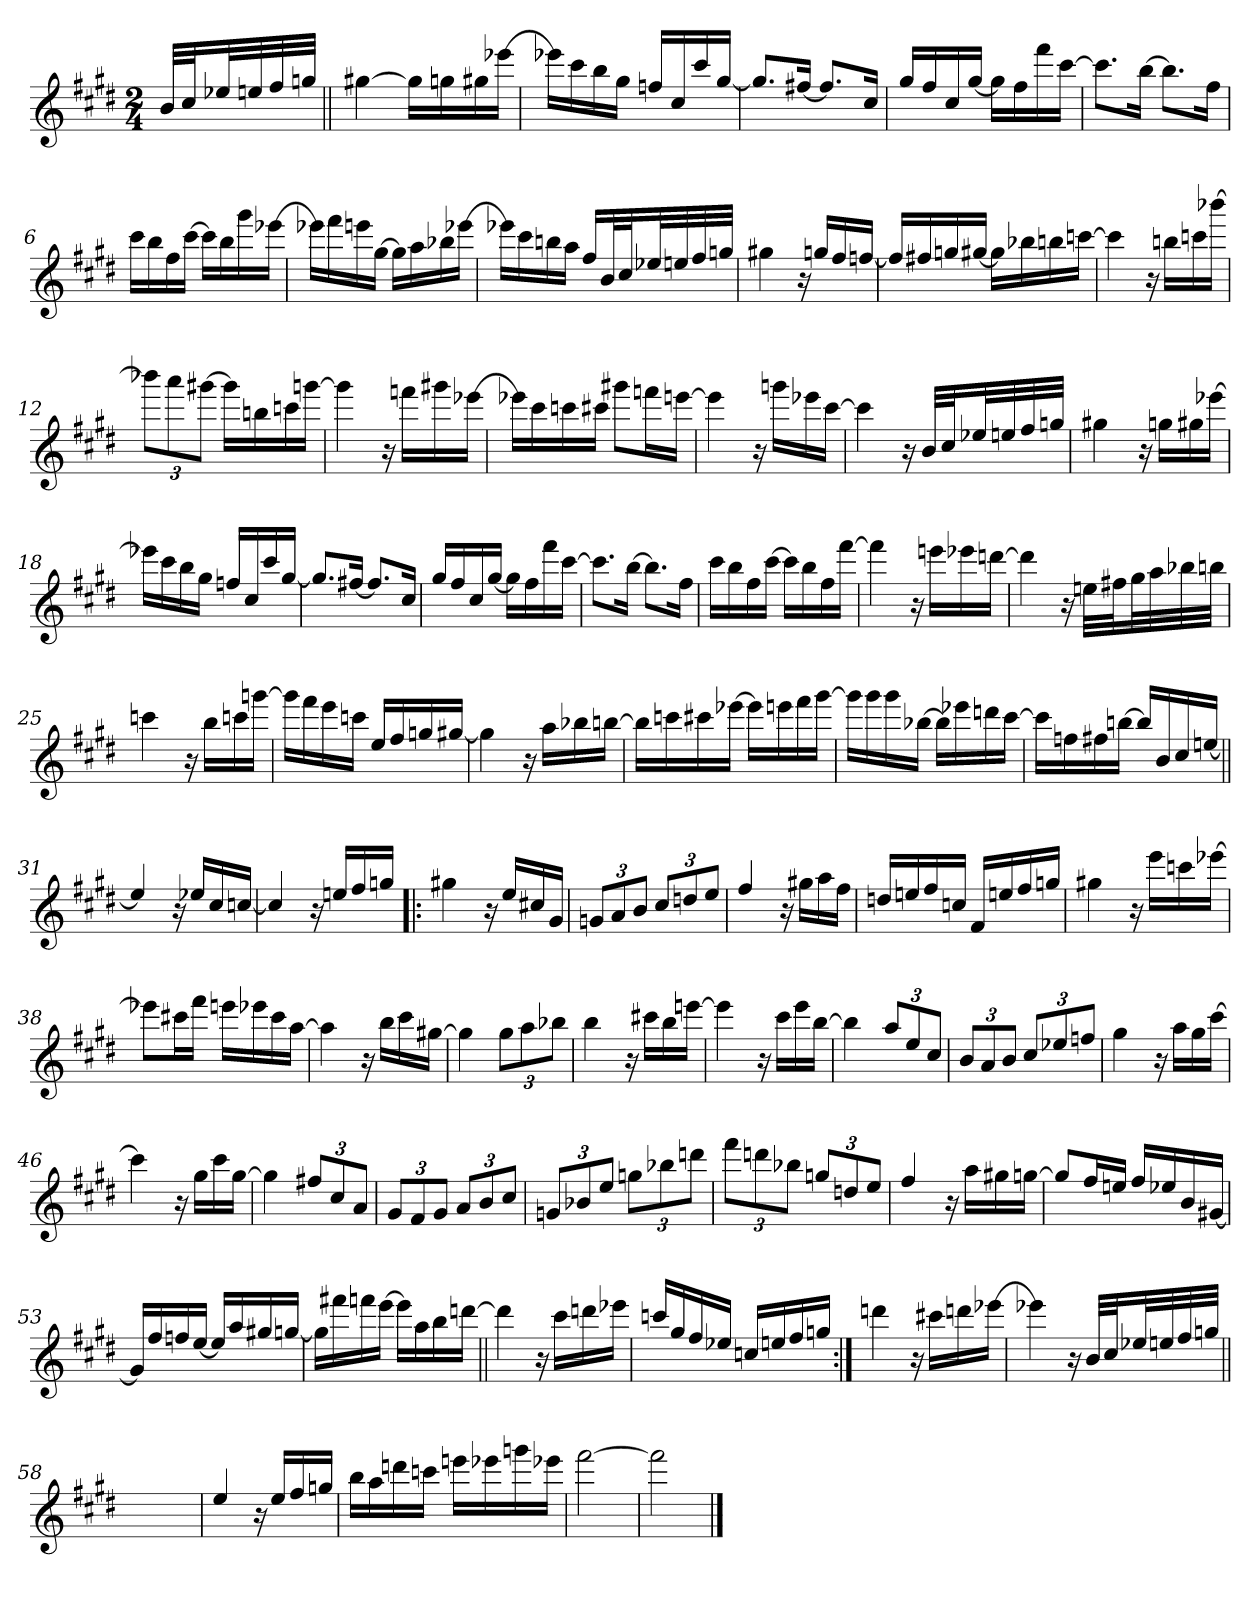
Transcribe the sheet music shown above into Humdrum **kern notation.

**kern
*part1
*staff1
*clefG2
*k[f#c#g#d#]
*E:
*M2/4
=
32b/LLL
32cc#/J
32ee-X/L
32een/
32ff#/
32ggn/JJJ
=1||
[4gg#X\
16gg#\LL]
16ggn\
16gg#X\
[16eee-X\JJ
=2
16eee-X\LL]
16ccc#\
16bb\
16gg#\JJ
16ffn/LL
16cc#/
16ccc#/
[16gg#/JJ
=3
8.gg#/L]
[16ff#X/Jk
8.ff#/L]
16cc#/Jk
=4
16gg#/LL
16ff#/
16cc#/
[16gg#/JJ
16gg#\LL]
16ff#\
16fff#\
[16ccc#\JJ
!!LO:LB:g=z
=5
8.ccc#\L]
[16bb\Jk
8.bb\L]
16ff#\Jk
=6
16ccc#\LL
16bb\
16ff#\
[16ccc#\JJ
16ccc#\LL]
16bb\
16ggg#\
[16eee-X\JJ
=7
16eee-X\LL]
16fff#\
16eeen\
[16gg#\JJ
16gg#\LL]
16aa\
16bb-X\
[16eee-X\JJ
=8
16eee-X\LL]
16ccc#\
16bbn\
16aa\JJ
16ff#/LL
32b/L
32cc#/J
32ee-X/L
32een/
32ff#/
32ggn/JJJ
!!LO:LB:g=z
=9
4gg#X\
16r
16ggn/LL
16ff#/
[16ffn/JJ
=10
16ffn/LL]
16ff#X/
16ggn/
[16gg#X/JJ
16gg#\LL]
16bb-X\
16bbn\
[16cccn\JJ
=11
4cccn\]
16r
16bbn\LL
16cccn\
[16bbb-X\JJ
=12
12bbb-X\L]
12aaa\
[12ggg#X\J
16ggg#\LL]
16bbn\
16cccn\
[16gggn\JJ
=13
4gggn\]
16r
16fffn\LL
16ggg#X\
[16eee-X\JJ
!!LO:LB:g=z
=14
16eee-X\LL]
16ccc#\
16cccn\
16ccc#X\JJ
8ggg#X\L
16fffn\L
[16eeen\JJ
=15
4eee\]
16r
16gggn\LL
16eee-X\
[16ccc#\JJ
=16
4ccc#\]
16r
32b/LLL
32cc#/J
32ee-X/L
32een/
32ff#/
32ggn/JJJ
=17
4gg#X\
16r
16ggn\LL
16gg#X\
[16eee-X\JJ
=18
16eee-X\LL]
16ccc#\
16bb\
16gg#\JJ
16ffn/LL
16cc#/
16ccc#/
[16gg#/JJ
!!LO:LB:g=z
=19
8.gg#/L]
[16ff#X/Jk
8.ff#/L]
16cc#/Jk
=20
16gg#/LL
16ff#/
16cc#/
[16gg#/JJ
16gg#\LL]
16ff#\
16fff#\
[16ccc#\JJ
=21
8.ccc#\L]
[16bb\Jk
8.bb\L]
16ff#\Jk
=22
16ccc#\LL
16bb\
16ff#\
[16ccc#\JJ
16ccc#\LL]
16bb\
16ff#\
[16fff#\JJ
=23
4fff#\]
16r
16eeen\LL
16eee-X\
[16dddn\JJ
!!LO:LB:g=z
=24
4dddn\]
16r
32een\LLL
32ff#X\J
32gg#\L
32aa\
32bb-X\
32bbn\JJJ
=25
4cccn\
16r
16bb\LL
16cccn\
[16gggn\JJ
=26
16gggn\LL]
16fff#\
16eee\
16cccn\JJ
16ee/LL
16ff#/
16ggn/
[16gg#X/JJ
=27
4gg#\]
16r
16aa\LL
16bb-X\
[16bbn\JJ
!!LO:LB:g=z
=28
16bb\LL]
16cccn\
16ccc#X\
[16eee-X\JJ
16eee-\LL]
16eeen\
16fff#\
[16ggg#\JJ
=29
16ggg#\LL]
16ggg#\
16ggg#\
[16bb-X\JJ
16bb-\LL]
16eee-X\
16dddn\
[16ccc#\JJ
=30
16ccc#\LL]
16ffn\
16ff#X\
[16bbn\JJ
16bb/LL]
16b/
16cc#/
[16een/JJ
=31||
4ee/]
16r
16ee-X/LL
16cc#/
[16ccn/JJ
=32
4ccn/]
16r
16een/LL
16ff#/
16ggn/JJ
!!LO:LB:g=z
=33!|:
4gg#X\
16r
16ee/LL
16cc#X/
16g#/JJ
=34
12gn/L
12a/
12b/J
12cc#/L
12ddn/
12ee/J
=35
4ff#/
16r
16gg#X\LL
16aa\
16ff#\JJ
=36
16ddn/LL
16een/
16ff#/
16ccn/JJ
16f#/LL
16een/
16ff#/
16ggn/JJ
=37
4gg#X\
16r
16eee\LL
16cccn\
[16eee-X\JJ
!!LO:LB:g=z
=38
8eee-X\L]
16ccc#X\L
16fff#\JJ
16eeen\LL
16eee-X\
16ccc#\
[16aa\JJ
=39
4aa\]
16r
16bb\LL
16ccc#\
[16gg#X\JJ
=40
4gg#\]
12gg#\L
12aa\
12bb-X\J
=41
4bb\
16r
16ccc#X\LL
16bb\
[16eeen\JJ
=42
4eee\]
16r
16ccc#\LL
16eee\
[16bb\JJ
=43
4bb\]
12aa/L
12ee/
12cc#/J
!!LO:LB:g=z
=44
12b/L
12a/
12b/J
12cc#/L
12ee-X/
12ffn/J
=45
4gg#\
16r
16aa\LL
16gg#\
[16ccc#\JJ
=46
4ccc#\]
16r
16gg#\LL
16ccc#\
[16gg#\JJ
=47
4gg#\]
12ff#X/L
12cc#/
12a/J
=48
12g#/L
12f#/
12g#/J
12a/L
12b/
12cc#/J
=49
12gn/L
12b-X/
12ee/J
12ggn\L
12bb-X\
12dddn\J
!!LO:PB:g=z
=50
12fff#\L
12dddn\
12bb-X\J
12ggn/L
12ddn/
12ee/J
=51
4ff#/
16r
16aa\LL
16gg#X\
[16ggn\JJ
=52
8ggn/L]
16ff#/L
16een/JJ
16ff#/LL
16ee-X/
16b/
[16g#X/JJ
=53
16g#/LL]
16ff#/
16ffn/
[16ee/JJ
16ee/LL]
16aa/
16gg#X/
[16ggn/JJ
=54
16ggn\LL]
16fff#X\
16fffn\
[16eee\JJ
16eee\LL]
16aa\
16bb\
[16dddn\JJ
!!LO:LB:g=z
=55||
4dddn\]
16r
16ccc#\LL
16dddn\
16eee-X\JJ
=56
16cccn/LL
16gg#/
16ff#/
16ee-X/JJ
16ccn/LL
16een/
16ff#/
16ggn/JJ
=57:|!
4dddn\
16r
16ccc#X\LL
16dddn\
[16eee-X\JJ
=58
4eee-X\]
16r
32b/LLL
32cc#/J
32ee-X/L
32een/
32ff#/
32ggn/JJJ
=58X581||
2ryy
!!LO:LB:g=z
=59
4ee/
16r
16ee/LL
16ff#/
16ggn/JJ
=60
16bb\LL
16aa\
16dddn\
16cccn\JJ
16eeen\LL
16eee-X\
16gggn\
16eee-X\JJ
=61
[2fff#\
=62
2fff#\]
==
*-
